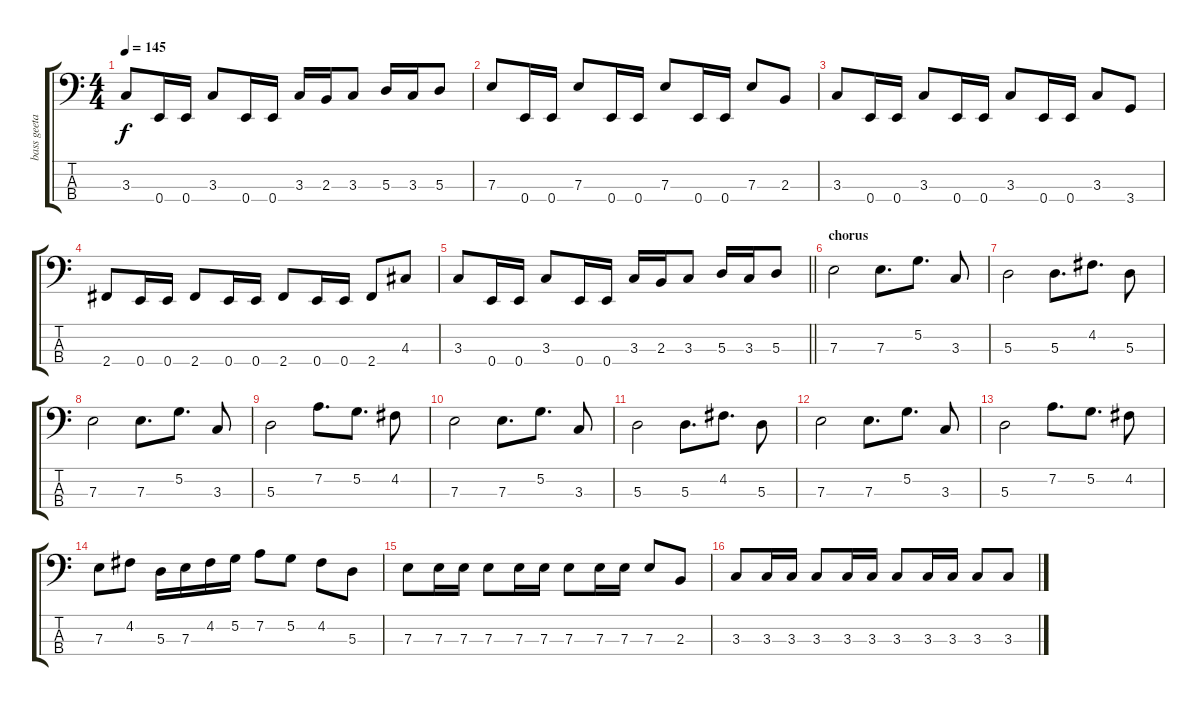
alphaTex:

\track ("bass geetar" "bass geeta") {instrument electricbasspick}
\staff {score tabs}
\tuning (G2 D2 A1 E1) {hide}
\ts (4 4)
\tempo 145
\clef f4
\ks c
3.3.8{dy f} 0.4.16 0.4.16 3.3.8 0.4.16 0.4.16 3.3.16 2.3.16 3.3.8 5.3.16 3.3.16 5.3.8 |
7.3.8 0.4.16 0.4.16 7.3.8 0.4.16 0.4.16 7.3.8 0.4.16 0.4.16 7.3.8 2.3.8 |
3.3.8 0.4.16 0.4.16 3.3.8 0.4.16 0.4.16 3.3.8 0.4.16 0.4.16 3.3.8 3.4.8 |
2.4.8 0.4.16 0.4.16 2.4.8 0.4.16 0.4.16 2.4.8 0.4.16 0.4.16 2.4.8 4.3.8 |
\barLineRight lightlight
3.3.8 0.4.16 0.4.16 3.3.8 0.4.16 0.4.16 3.3.16 2.3.16 3.3.8 5.3.16 3.3.16 5.3.8 |
\section ("" "chorus")
7.3.2 7.3.8{d} 5.2.8{d} 3.3.8 |
5.3.2 5.3.8{d} 4.2.8{d} 5.3.8 |
7.3.2 7.3.8{d} 5.2.8{d} 3.3.8 |
5.3.2 7.2.8{d} 5.2.8{d} 4.2.8 |
7.3.2 7.3.8{d} 5.2.8{d} 3.3.8 |
5.3.2 5.3.8{d} 4.2.8{d} 5.3.8 |
7.3.2 7.3.8{d} 5.2.8{d} 3.3.8 |
5.3.2 7.2.8{d} 5.2.8{d} 4.2.8 |
7.3.8 4.2.8 5.3.16 7.3.16 4.2.16 5.2.16 7.2.8 5.2.8 4.2.8 5.3.8 |
7.3.8 7.3.16 7.3.16 7.3.8 7.3.16 7.3.16 7.3.8 7.3.16 7.3.16 7.3.8 2.3.8 |
3.3.8 3.3.16 3.3.16 3.3.8 3.3.16 3.3.16 3.3.8 3.3.16 3.3.16 3.3.8 3.3.8
